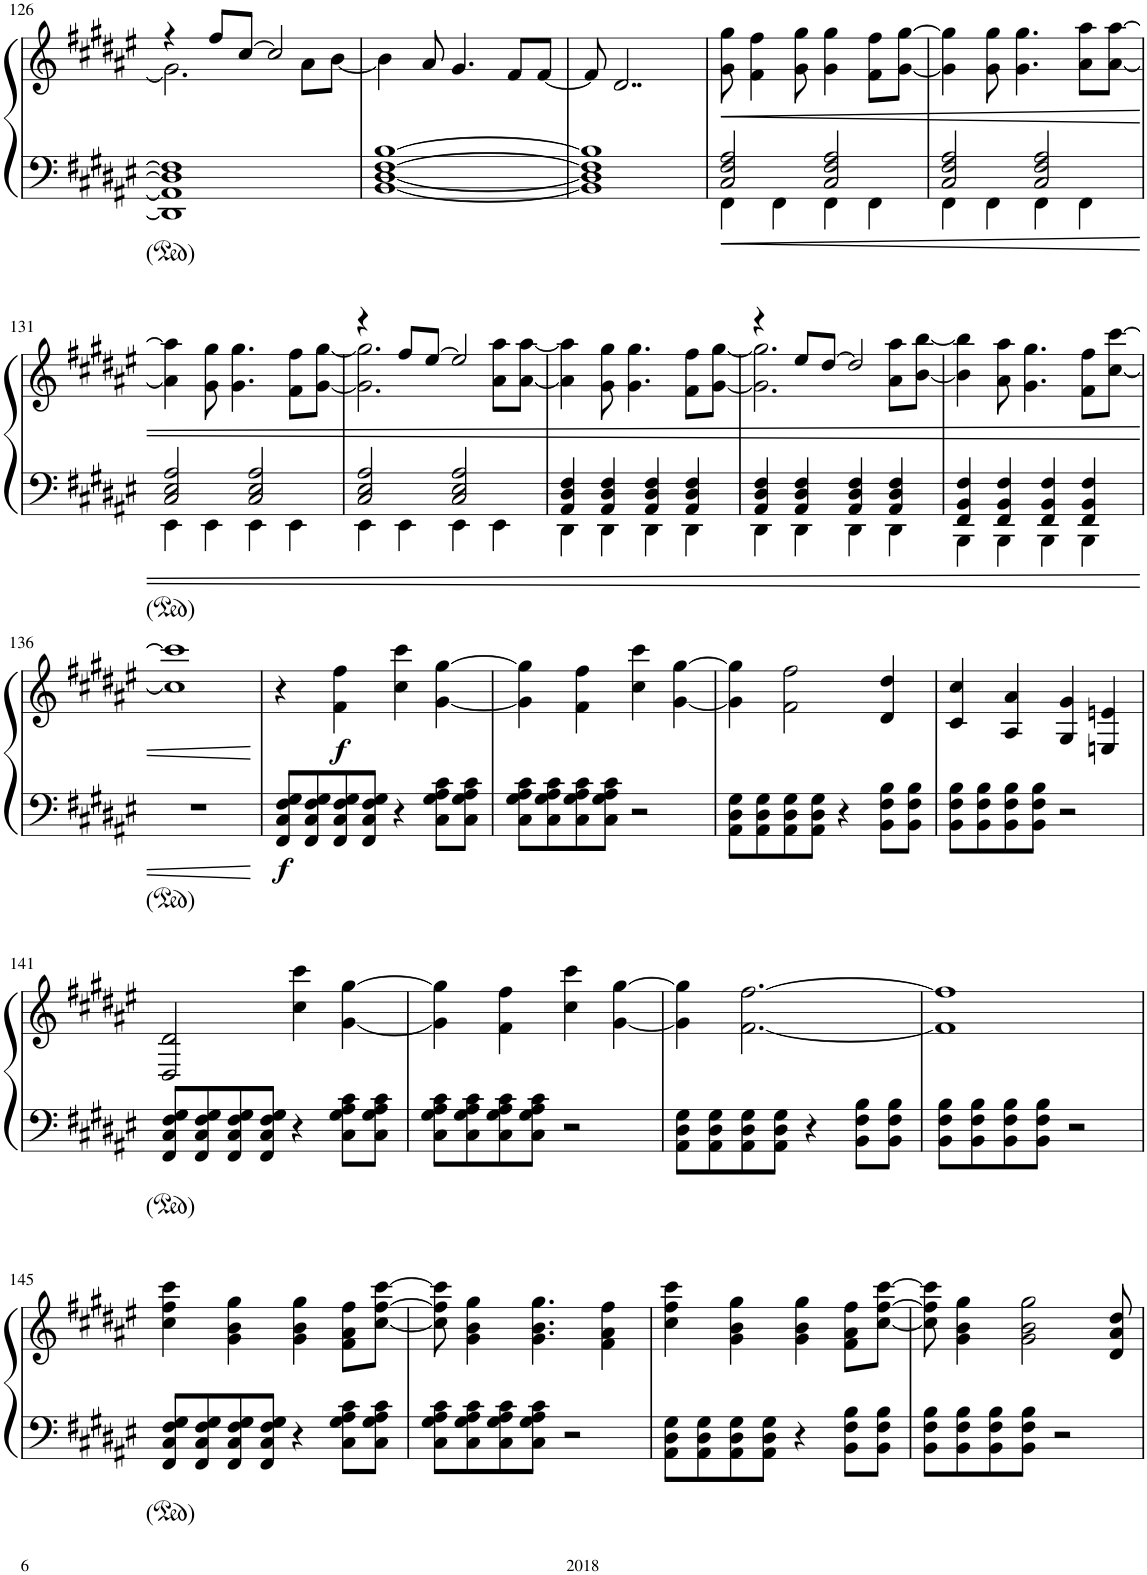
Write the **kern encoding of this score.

**kern	**kern	**dynam
*part1	*part1	*part1
*staff2	*staff1	*staff1/2
*I"Piano	*	*
*I'Pno.	*	*
!!LO:PB:g=z
*clefF4	*clefG2	*
*k[f#c#g#d#a#e#]	*k[f#c#g#d#a#e#]	*
*M4/4	*M4/4	*
=126	=126	=126
*	*^	*
1DD#] 1AA#] 1D#] 1F#]	4r	2.g#\]	.
.	8ff#/L	.	.
.	[8cc#/J	.	.
.	2cc#/]	.	.
.	.	8a#\L	.
.	.	[8b\J	.
*	*v	*v	*
=127	=127	=127
[1BB [1D# [1F# [1B	4b\]	.
.	8a#/	.
.	4.g#/	.
.	8f#/L	.
.	[8f#/J	.
=128	=128	=128
1BB] 1D#] 1F#] 1B]	8f#/]	.
.	2..d#/	.
=129	=129	=129
*^	*	*
!	!	!	!LO:HP:b
2C#/ 2F#/ 2A#/	4FF#\	8g#\ 8gg#\	<
.	.	4f#\ 4ff#\	.
.	4FF#\	.	.
.	.	8g#\ 8gg#\	.
2C#/ 2F#/ 2A#/	4FF#\	4g#\ 4gg#\	.
.	4FF#\	8f#\ 8ff#\L	.
.	.	[8g#\ [8gg#\J	.
=130	=130	=130	=130
2C#/ 2F#/ 2A#/	4FF#\	4g#\] 4gg#\]	.
.	4FF#\	8g#\ 8gg#\	.
.	.	4.g#\ 4.gg#\	.
2C#/ 2F#/ 2A#/	4FF#\	.	.
.	4FF#\	8a#\ 8aa#\L	.
.	.	[8a#\ [8aa#\J	.
!!LO:LB:g=z
=131	=131	=131	=131
2C#/ 2E#/ 2A#/	4EE#\	4a#\] 4aa#\]	.
.	4EE#\	8g#\ 8gg#\	.
.	.	4.g#\ 4.gg#\	.
2C#/ 2E#/ 2A#/	4EE#\	.	.
.	4EE#\	8f#\ 8ff#\L	.
.	.	[8g#\ [8gg#\J	.
=132	=132	=132	=132
*	*	*^	*
2C#/ 2E#/ 2A#/	4EE#\	4r	2.g#\] 2.gg#\]	.
.	4EE#\	8ff#/L	.	.
.	.	[8ee#/J	.	.
2C#/ 2E#/ 2A#/	4EE#\	2ee#/]	.	.
.	4EE#\	.	8a#\ 8aa#\L	.
.	.	.	[8a#\ [8aa#\J	.
*	*	*v	*v	*
=133	=133	=133	=133
4AA#/ 4D#/ 4F#/	4DD#\	4a#\] 4aa#\]	.
4AA#/ 4D#/ 4F#/	4DD#\	8g#\ 8gg#\	.
.	.	4.g#\ 4.gg#\	.
4AA#/ 4D#/ 4F#/	4DD#\	.	.
4AA#/ 4D#/ 4F#/	4DD#\	8f#\ 8ff#\L	.
.	.	[8g#\ [8gg#\J	.
=134	=134	=134	=134
*	*	*^	*
4AA#/ 4D#/ 4F#/	4DD#\	4r	2.g#\] 2.gg#\]	.
4AA#/ 4D#/ 4F#/	4DD#\	8ee#/L	.	.
.	.	[8dd#/J	.	.
4AA#/ 4D#/ 4F#/	4DD#\	2dd#/]	.	.
4AA#/ 4D#/ 4F#/	4DD#\	.	8a#\ 8aa#\L	.
.	.	.	[8b\ [8bb\J	.
*	*	*v	*v	*
=135	=135	=135	=135
4FF#/ 4BB/ 4F#/	4BBB\	4b\] 4bb\]	.
4FF#/ 4BB/ 4F#/	4BBB\	8a#\ 8aa#\	.
.	.	4.g#\ 4.gg#\	.
4FF#/ 4BB/ 4F#/	4BBB\	.	.
4FF#/ 4BB/ 4F#/	4BBB\	8f#\ 8ff#\L	.
.	.	[8cc#\ [8ccc#\J	.
*v	*v	*	*
!!LO:LB:g=z
=136	=136	=136
1r	1cc#] 1ccc#]	.
.	.	[
=137	=137	=137
!	!	!LO:DY:b=2
8FF#/ 8C#/ 8F#/ 8G#/L	4r	f
8FF#/ 8C#/ 8F#/ 8G#/	.	.
!	!	!LO:DY:b
8FF#/ 8C#/ 8F#/ 8G#/	4f#\ 4ff#\	f
8FF#/ 8C#/ 8F#/ 8G#/J	.	.
4r	4cc#\ 4ccc#\	.
8C#\ 8G#\ 8A#\ 8c#\L	[4g#\ [4gg#\	.
8C#\ 8G#\ 8A#\ 8c#\J	.	.
=138	=138	=138
8C#\ 8G#\ 8A#\ 8c#\L	4g#\] 4gg#\]	.
8C#\ 8G#\ 8A#\ 8c#\	.	.
8C#\ 8G#\ 8A#\ 8c#\	4f#\ 4ff#\	.
8C#\ 8G#\ 8A#\ 8c#\J	.	.
2r	4cc#\ 4ccc#\	.
.	[4g#\ [4gg#\	.
=139	=139	=139
8AA#\ 8D#\ 8G#\L	4g#\] 4gg#\]	.
8AA#\ 8D#\ 8G#\	.	.
8AA#\ 8D#\ 8G#\	2f#\ 2ff#\	.
8AA#\ 8D#\ 8G#\J	.	.
4r	.	.
8BB\ 8F#\ 8B\L	4d#/ 4dd#/	.
8BB\ 8F#\ 8B\J	.	.
=140	=140	=140
8BB\ 8F#\ 8B\L	4c#/ 4cc#/	.
8BB\ 8F#\ 8B\	.	.
8BB\ 8F#\ 8B\	4A#/ 4a#/	.
8BB\ 8F#\ 8B\J	.	.
2r	4G#/ 4g#/	.
.	4En/ 4en/	.
!!LO:LB:g=z
=141	=141	=141
8FF#/ 8C#/ 8F#/ 8G#/L	2D#/ 2d#/	.
8FF#/ 8C#/ 8F#/ 8G#/	.	.
8FF#/ 8C#/ 8F#/ 8G#/	.	.
8FF#/ 8C#/ 8F#/ 8G#/J	.	.
4r	4cc#\ 4ccc#\	.
8C#\ 8G#\ 8A#\ 8c#\L	[4g#\ [4gg#\	.
8C#\ 8G#\ 8A#\ 8c#\J	.	.
=142	=142	=142
8C#\ 8G#\ 8A#\ 8c#\L	4g#\] 4gg#\]	.
8C#\ 8G#\ 8A#\ 8c#\	.	.
8C#\ 8G#\ 8A#\ 8c#\	4f#\ 4ff#\	.
8C#\ 8G#\ 8A#\ 8c#\J	.	.
2r	4cc#\ 4ccc#\	.
.	[4g#\ [4gg#\	.
=143	=143	=143
8AA#\ 8D#\ 8G#\L	4g#\] 4gg#\]	.
8AA#\ 8D#\ 8G#\	.	.
8AA#\ 8D#\ 8G#\	[2.f#\ [2.ff#\	.
8AA#\ 8D#\ 8G#\J	.	.
4r	.	.
8BB\ 8F#\ 8B\L	.	.
8BB\ 8F#\ 8B\J	.	.
=144	=144	=144
8BB\ 8F#\ 8B\L	1f#] 1ff#]	.
8BB\ 8F#\ 8B\	.	.
8BB\ 8F#\ 8B\	.	.
8BB\ 8F#\ 8B\J	.	.
2r	.	.
!!LO:LB:g=z
=145	=145	=145
8FF#/ 8C#/ 8F#/ 8G#/L	4cc#\ 4ff#\ 4ccc#\	.
8FF#/ 8C#/ 8F#/ 8G#/	.	.
8FF#/ 8C#/ 8F#/ 8G#/	4g#\ 4b\ 4gg#\	.
8FF#/ 8C#/ 8F#/ 8G#/J	.	.
4r	4g#\ 4b\ 4gg#\	.
8C#\ 8G#\ 8A#\ 8c#\L	8f#\ 8a#\ 8ff#\L	.
8C#\ 8G#\ 8A#\ 8c#\J	[8cc#\ [8ff#\ [8ccc#\J	.
=146	=146	=146
8C#\ 8G#\ 8A#\ 8c#\L	8cc#\] 8ff#\] 8ccc#\]	.
8C#\ 8G#\ 8A#\ 8c#\	4g#\ 4b\ 4gg#\	.
8C#\ 8G#\ 8A#\ 8c#\	.	.
8C#\ 8G#\ 8A#\ 8c#\J	4.g#\ 4.b\ 4.gg#\	.
2r	.	.
.	4f#\ 4a#\ 4ff#\	.
=147	=147	=147
8AA#\ 8D#\ 8G#\L	4cc#\ 4ff#\ 4ccc#\	.
8AA#\ 8D#\ 8G#\	.	.
8AA#\ 8D#\ 8G#\	4g#\ 4b\ 4gg#\	.
8AA#\ 8D#\ 8G#\J	.	.
4r	4g#\ 4b\ 4gg#\	.
8BB\ 8F#\ 8B\L	8f#\ 8a#\ 8ff#\L	.
8BB\ 8F#\ 8B\J	[8cc#\ [8ff#\ [8ccc#\J	.
=148	=148	=148
8BB\ 8F#\ 8B\L	8cc#\] 8ff#\] 8ccc#\]	.
8BB\ 8F#\ 8B\	4g#\ 4b\ 4gg#\	.
8BB\ 8F#\ 8B\	.	.
8BB\ 8F#\ 8B\J	2g#\ 2b\ 2gg#\	.
2r	.	.
.	8d#/ 8a#/ 8dd#/	.
=	=	=
*-	*-	*-
